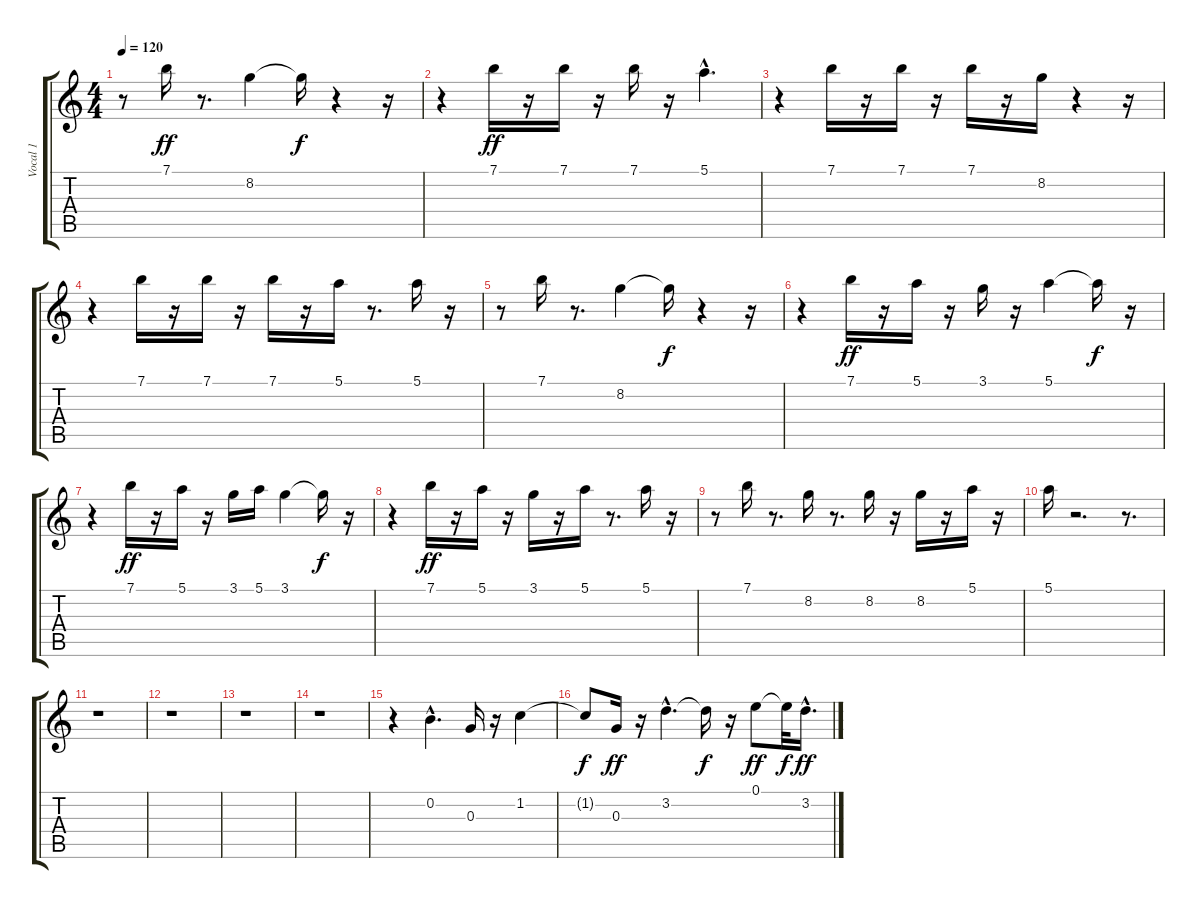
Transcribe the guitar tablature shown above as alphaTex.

\track ("Vocal 1" "Vocal 1") {instrument overdrivenguitar}
\staff {score tabs}
\tuning (E4 B3 G3 D3 A2 E2) {hide}
\ts (4 4)
\tempo 120
\clef g2
\ks c
r.8{dy ff} 7.1.16 r.8{d} 8.2.4 8.2{t}.16{dy f} r.4 r.16 |
r.4 7.1.16{dy ff} r.16 7.1.16 r.16 7.1.16 r.16 5.1{hac}.4{d} |
r.4 7.1.16 r.16 7.1.16 r.16 7.1.16 r.16 8.2.16 r.4 r.16 |
r.4 7.1.16 r.16 7.1.16 r.16 7.1.16 r.16 5.1.16 r.8{d} 5.1.16 r.16 |
r.8 7.1.16 r.8{d} 8.2.4 8.2{t}.16{dy f} r.4 r.16 |
r.4 7.1.16{dy ff} r.16 5.1.16 r.16 3.1.16 r.16 5.1.4 5.1{t}.16{dy f} r.16 |
r.4 7.1.16{dy ff} r.16 5.1.16 r.16 3.1.16 5.1.16 3.1.4 3.1{t}.16{dy f} r.16 |
r.4 7.1.16{dy ff} r.16 5.1.16 r.16 3.1.16 r.16 5.1.16 r.8{d} 5.1.16 r.16 |
r.8 7.1.16 r.8{d} 8.2.16 r.8{d} 8.2.16 r.16 8.2.16 r.16 5.1.16 r.16 |
5.1.16 r.2{d} r.8{d} |
r.1 |
r.1 |
r.1 |
r.1 |
r.4 0.2{hac}.4{d} 0.3.16 r.16 1.2.4 |
1.2{t}.8{dy f} 0.3.16{dy ff} r.16 3.2{hac}.4{d} 3.2{t}.16{dy f} r.16 0.1.8{dy ff} 0.1{t}.32{dy f} 3.2{hac}.16{d dy ff}
